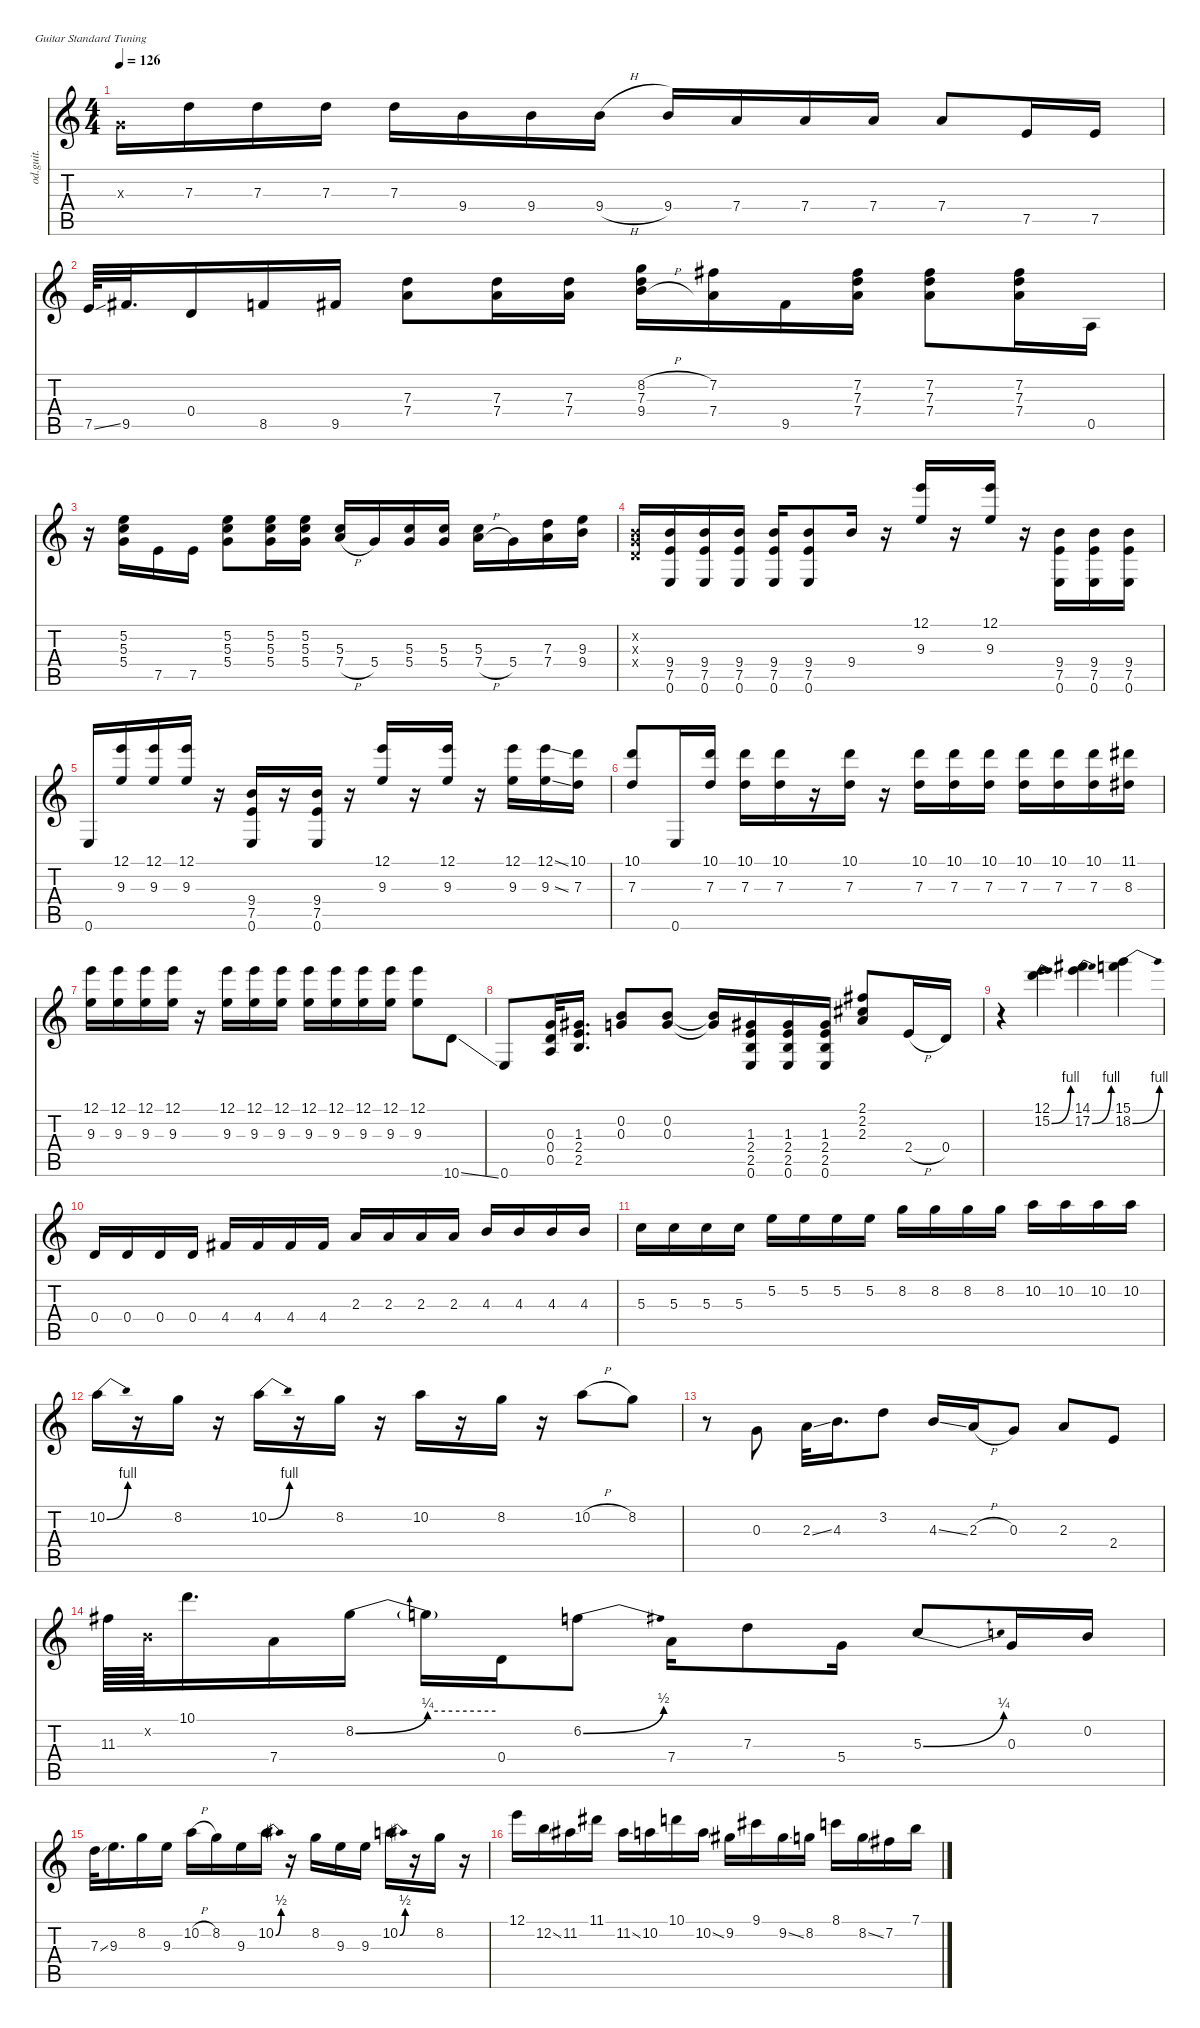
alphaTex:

\defaultSystemsLayout 4
\hideDynamics
\bracketExtendMode nobrackets
\otherSystemsTrackNameOrientation horizontal
\track ("Jeff Baxter (Overdr. Gtr)" "od.guit.") {instrument overdrivenguitar}
\staff {score tabs}
\tuning (E4 B3 G3 D3 A2 E2)
\ts (4 4)
\tempo 126
\clef g2
\ks c
0.3{x}.16{dy f beam Down} 7.3.16{beam Down} 7.3.16{beam Down} 7.3.16{beam Down} 7.3.16{beam Down} 9.4.16{beam Down} 9.4.16{beam Down} 9.4{h}.16{beam Down} 9.4.16{beam Up} 7.4.16{beam Up} 7.4.16{beam Up} 7.4.16{beam Up} 7.4.8{beam Up} 7.5.16{beam Up} 7.5.16{beam Up} |
7.5{ss}.64{beam Up} 9.5{acc #}.32{d beam Up} 0.4.16{beam Up} 8.5.16{beam Up} 9.5{acc #}.16{beam Up} (7.3 7.4).8{beam Down} (7.3 7.4).16{beam Down} (7.3 7.4).16{beam Down} (8.2{h} 7.3 9.4{h}).16{beam Down} (7.2{acc #} 7.4).16{beam Down} 9.5{acc #}.16{beam Down} (7.2{acc #} 7.3 7.4).16{beam Down} (7.2{acc #} 7.3 7.4).8{beam Down} (7.2{acc #} 7.3 7.4).16{beam Down} 0.5.16{beam Down} |
r.16{beam Down} (5.2 5.3 5.4).16{beam Up} 7.5.16{beam Up} 7.5.16{beam Up} (5.2 5.3 5.4).8{beam Down} (5.2 5.3 5.4).16{beam Down} (5.2 5.3 5.4).16{beam Down} (5.3 7.4{h}).16{beam Up} 5.4.16{beam Up} (5.3 5.4).16{beam Up} (5.3 5.4).16{beam Up} (5.3 7.4{h}).16{beam Down} 5.4.16{beam Down} (7.3 7.4).16{beam Down} (9.3 9.4).16{beam Down} |
(0.2{x} 0.3{x} 0.4{x}).16{beam Up} (9.4 7.5 0.6).16{beam Up} (9.4 7.5 0.6).16{beam Up} (9.4 7.5 0.6).16{beam Up} (9.4 7.5 0.6).16{beam Up} (9.4 7.5 0.6).8{beam Up} 9.4.16{beam Up} r.16{beam Up} (12.1 9.3).16{beam Down} r.16{beam Down} (12.1 9.3).16{beam Down} r.16{beam Down} (9.4 7.5 0.6).16{beam Up} (9.4 7.5 0.6).16{beam Up} (9.4 7.5 0.6).16{beam Up} |
0.6.16{beam Up} (12.1 9.3).16{beam Up} (12.1 9.3).16{beam Up} (12.1 9.3).16{beam Up} r.16{beam Up} (9.4 7.5 0.6).16{beam Up} r.16{beam Up} (9.4 7.5 0.6).16{beam Up} r.16{beam Up} (12.1 9.3).16{beam Down} r.16{beam Down} (12.1 9.3).16{beam Down} r.16{beam Down} (12.1 9.3).16{beam Down} (12.1{ss} 9.3{ss}).16{beam Down} (10.1 7.3).16{beam Down} |
(10.1 7.3).8{beam Up} 0.6.16{beam Up} (10.1 7.3).16{beam Up} (10.1 7.3).16{beam Down} (10.1 7.3).16{beam Down} r.16{beam Down} (10.1 7.3).16{beam Down} r.16{beam Down} (10.1 7.3).16{beam Down} (10.1 7.3).16{beam Down} (10.1 7.3).16{beam Down} (10.1 7.3).16{beam Down} (10.1 7.3).16{beam Down} (10.1 7.3).16{beam Down} (11.1{acc #} 8.3{acc #}).16{beam Down} |
(12.1 9.3).16{beam Down} (12.1 9.3).16{beam Down} (12.1 9.3).16{beam Down} (12.1 9.3).16{beam Down} r.16{beam Down} (12.1 9.3).16{beam Down} (12.1 9.3).16{beam Down} (12.1 9.3).16{beam Down} (12.1 9.3).16{beam Down} (12.1 9.3).16{beam Down} (12.1 9.3).16{beam Down} (12.1 9.3).16{beam Down} (12.1 9.3).8{beam Down} 10.6{ss}.8{beam Down} |
0.6.8{beam Up} (0.3 0.4 0.5).32{beam Up} (1.3{acc #} 2.4 2.5).16{d beam Up} (0.2 0.3).8{beam Up} (0.2 0.3).8{beam Up} (0.2{t} 0.3{t}).16{beam Up} (1.3{acc #} 2.4 2.5 0.6).16{beam Up} (1.3{acc #} 2.4 2.5 0.6).16{beam Up} (1.3{acc #} 2.4 2.5 0.6).16{beam Up} (2.1{acc #} 2.2{acc #} 2.3).8{beam Up} 2.4{h}.16{beam Up} 0.4.16{beam Up} |
r.4{beam Down} (12.1 15.2{be (bend 0 0 30 4)}).4{beam Down} (14.1{acc #} 17.2{be (bend 0 0 30 4)}).4{beam Down} (15.1 18.2{be (bend 0 0 30 4)}).4{beam Down} |
0.4.16{beam Up} 0.4.16{beam Up} 0.4.16{beam Up} 0.4.16{beam Up} 4.4{acc #}.16{beam Up} 4.4{acc #}.16{beam Up} 4.4{acc #}.16{beam Up} 4.4{acc #}.16{beam Up} 2.3.16{beam Up} 2.3.16{beam Up} 2.3.16{beam Up} 2.3.16{beam Up} 4.3.16{beam Up} 4.3.16{beam Up} 4.3.16{beam Up} 4.3.16{beam Up} |
5.3.16{beam Down} 5.3.16{beam Down} 5.3.16{beam Down} 5.3.16{beam Down} 5.2.16{beam Down} 5.2.16{beam Down} 5.2.16{beam Down} 5.2.16{beam Down} 8.2.16{beam Down} 8.2.16{beam Down} 8.2.16{beam Down} 8.2.16{beam Down} 10.2.16{beam Down} 10.2.16{beam Down} 10.2.16{beam Down} 10.2.16{beam Down} |
10.2{be (bend 0 0 30 4)}.16{beam Down} r.16{beam Down} 8.2.16{beam Down} r.16{beam Down} 10.2{be (bend 0 0 30 4)}.16{beam Down} r.16{beam Down} 8.2.16{beam Down} r.16{beam Down} 10.2.16{beam Down} r.16{beam Down} 8.2.16{beam Down} r.16{beam Down} 10.2{h}.8{beam Down} 8.2.8{beam Down} |
r.8{beam Down} 0.3.8{beam Up} 2.3{ss}.32{beam Down} 4.3.16{d beam Down} 3.2.8{beam Down} 4.3{ss}.16{beam Up} 2.3{h}.16{beam Up} 0.3.8{beam Up} 2.3.8{beam Up} 2.4.8{beam Up} |
11.3{acc #}.64{beam Down} 0.2{x}.64{beam Down} 10.1.16{d beam Down} 7.4.16{beam Down} 8.2{be (bend 0 0 60 1)}.16{beam Down} 8.2{be (hold 0 1 60 1) t}.16{beam Down} 0.4.16{beam Down} 6.2{be (bend 0 0 30 2)}.8{beam Down} 7.4.16{beam Down} 7.3.8{beam Down} 5.4.16{beam Down} 5.3{be (bend 0 0 30 1)}.8{beam Up} 0.3.16{beam Up} 0.2.16{beam Up} |
7.3{ss}.32{beam Down} 9.3.16{d beam Down} 8.2.16{beam Down} 9.3.16{beam Down} 10.2{h}.16{beam Down} 8.2.16{beam Down} 9.3.16{beam Down} 10.2{be (bend 0 0 30 2)}.16{beam Down} r.16{beam Down} 8.2.16{beam Down} 9.3.16{beam Down} 9.3.16{beam Down} 10.2{be (bend 0 0 30 2)}.16{beam Down} r.16{beam Down} 8.2.16{beam Down} r.16{beam Down} |
12.1.16{beam Down} 12.2{ss}.16{beam Down} 11.2{acc #}.16{beam Down} 11.1{acc #}.16{beam Down} 11.2{ss acc #}.16{beam Down} 10.2.16{beam Down} 10.1.16{beam Down} 10.2{ss}.16{beam Down} 9.2{acc #}.16{beam Down} 9.1{acc #}.16{beam Down} 9.2{ss acc #}.16{beam Down} 8.2.16{beam Down} 8.1.16{beam Down} 8.2{ss}.16{beam Down} 7.2{acc #}.16{beam Down} 7.1.16{beam Down}
